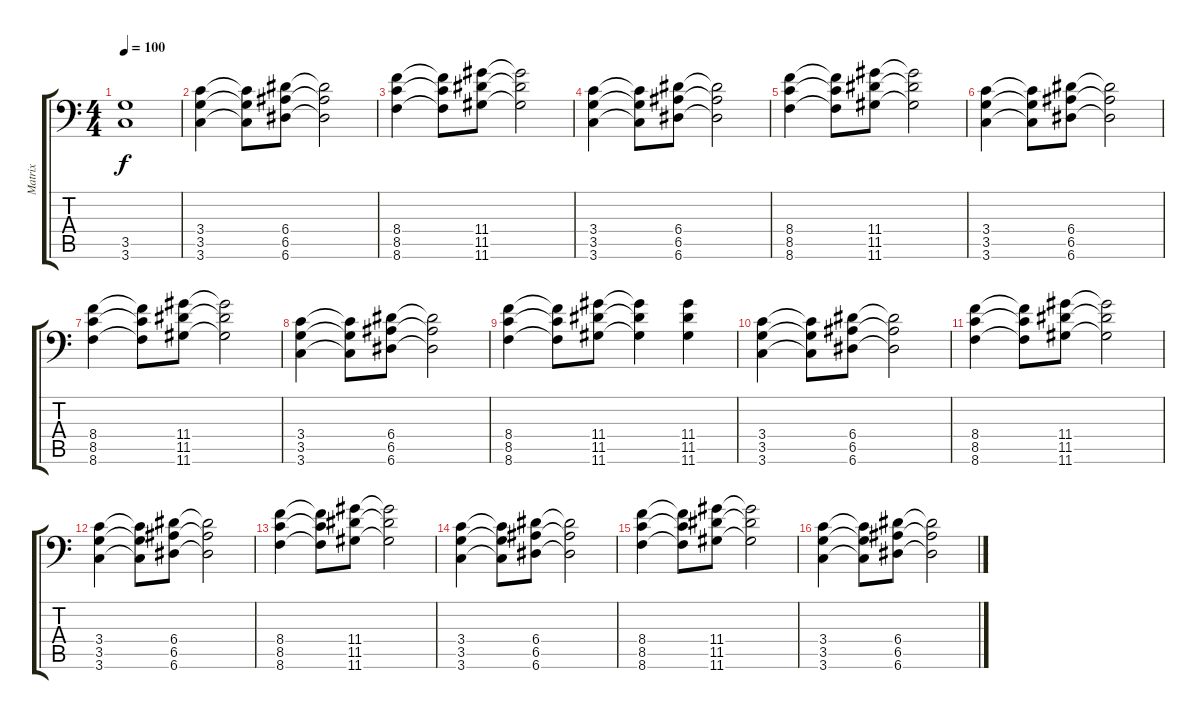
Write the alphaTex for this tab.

\track ("Matrix" "Matrix") {instrument electricguitarclean}
\staff {score tabs}
\tuning (B3 Gb3 D3 A2 E2 A1) {hide}
\ts (4 4)
\tempo 100
\clef f4
\ks c
(3.5{t} 3.6{t}).1{dy f} |
(3.4 3.5 3.6).4{balance 8 instrument electricguitarclean} (3.4{t} 3.5{t} 3.6{t}).8 (6.4 6.5 6.6).8 (6.4{t} 6.5{t} 6.6{t}).2 |
(8.4 8.5 8.6).4 (8.4{t} 8.5{t} 8.6{t}).8 (11.4 11.5 11.6).8 (11.4{t} 11.5{t} 11.6{t}).2 |
(3.4 3.5 3.6).4{balance 8} (3.4{t} 3.5{t} 3.6{t}).8 (6.4 6.5 6.6).8 (6.4{t} 6.5{t} 6.6{t}).2 |
(8.4 8.5 8.6).4 (8.4{t} 8.5{t} 8.6{t}).8 (11.4 11.5 11.6).8 (11.4{t} 11.5{t} 11.6{t}).2 |
(3.4 3.5 3.6).4{balance 8} (3.4{t} 3.5{t} 3.6{t}).8 (6.4 6.5 6.6).8 (6.4{t} 6.5{t} 6.6{t}).2 |
(8.4 8.5 8.6).4 (8.4{t} 8.5{t} 8.6{t}).8 (11.4 11.5 11.6).8 (11.4{t} 11.5{t} 11.6{t}).2 |
(3.4 3.5 3.6).4{balance 8} (3.4{t} 3.5{t} 3.6{t}).8 (6.4 6.5 6.6).8 (6.4{t} 6.5{t} 6.6{t}).2 |
(8.4 8.5 8.6).4 (8.4{t} 8.5{t} 8.6{t}).8 (11.4 11.5 11.6).8 (11.4{t} 11.5{t} 11.6{t}).4 (11.4 11.5 11.6).4 |
(3.4 3.5 3.6).4{balance 0} (3.4{t} 3.5{t} 3.6{t}).8 (6.4 6.5 6.6).8 (6.4{t} 6.5{t} 6.6{t}).2 |
(8.4 8.5 8.6).4 (8.4{t} 8.5{t} 8.6{t}).8 (11.4 11.5 11.6).8 (11.4{t} 11.5{t} 11.6{t}).2 |
(3.4 3.5 3.6).4 (3.4{t} 3.5{t} 3.6{t}).8 (6.4 6.5 6.6).8 (6.4{t} 6.5{t} 6.6{t}).2 |
(8.4 8.5 8.6).4 (8.4{t} 8.5{t} 8.6{t}).8 (11.4 11.5 11.6).8 (11.4{t} 11.5{t} 11.6{t}).2 |
(3.4 3.5 3.6).4 (3.4{t} 3.5{t} 3.6{t}).8 (6.4 6.5 6.6).8 (6.4{t} 6.5{t} 6.6{t}).2 |
(8.4 8.5 8.6).4 (8.4{t} 8.5{t} 8.6{t}).8 (11.4 11.5 11.6).8 (11.4{t} 11.5{t} 11.6{t}).2 |
(3.4 3.5 3.6).4 (3.4{t} 3.5{t} 3.6{t}).8 (6.4 6.5 6.6).8 (6.4{t} 6.5{t} 6.6{t}).2
